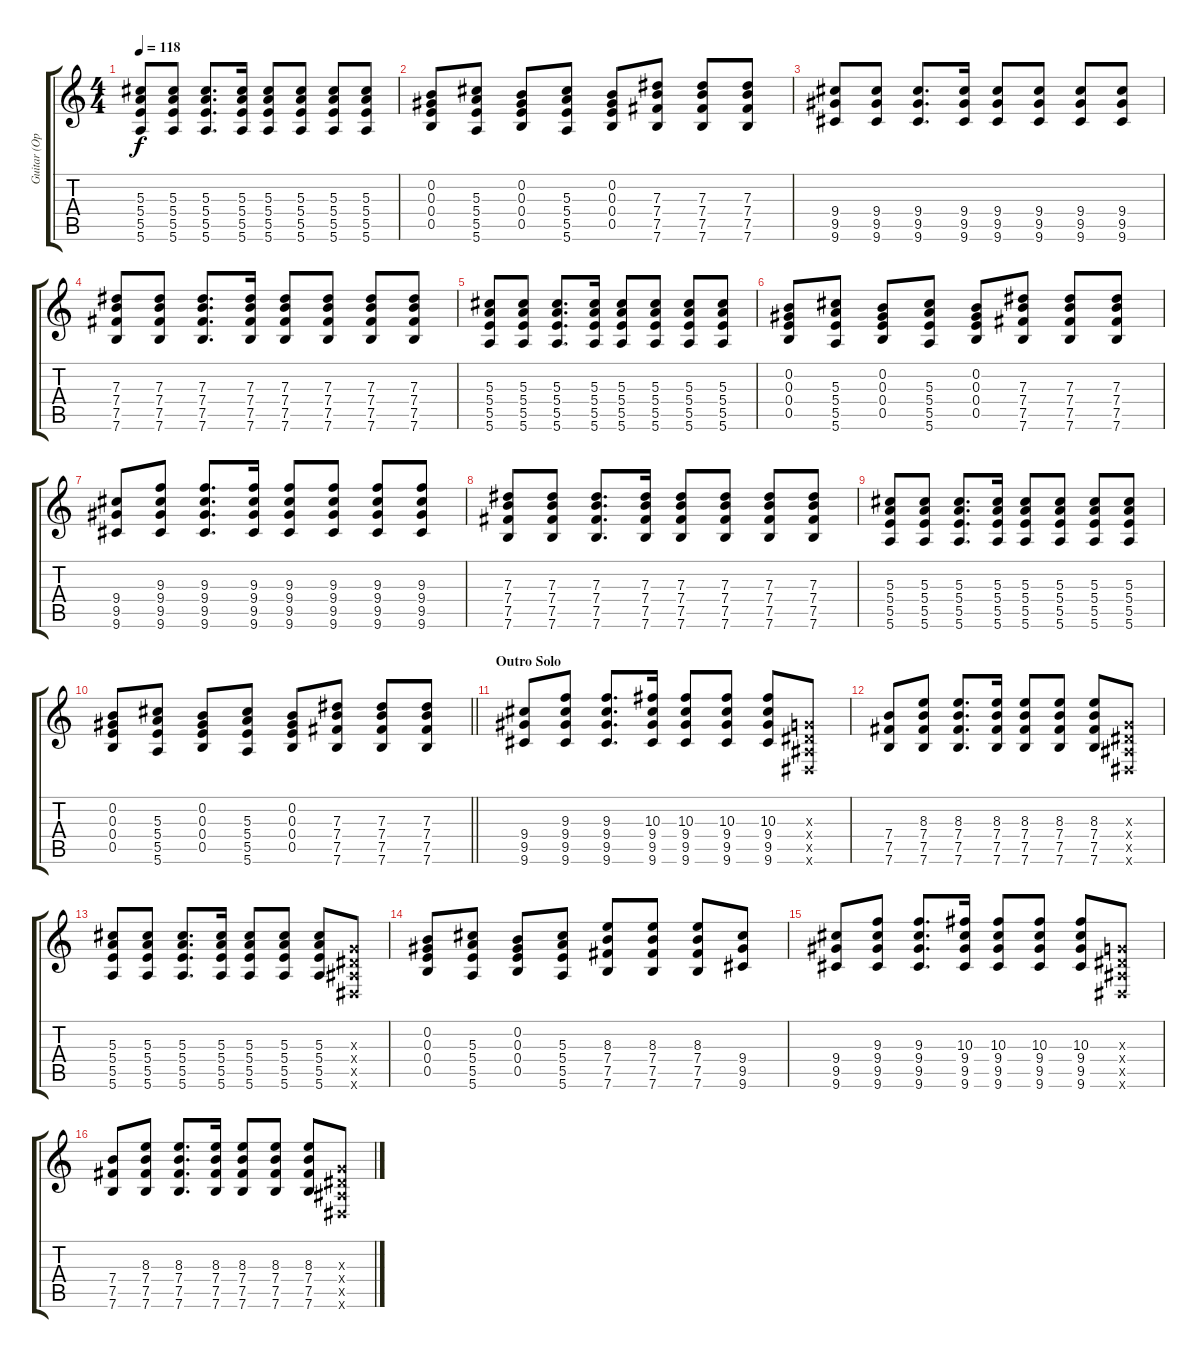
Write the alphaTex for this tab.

\track ("Guitar (Open-E)" "Guitar (Op") {instrument electricguitarclean}
\staff {score tabs}
\tuning (E4 B3 Ab3 E3 B2 E2) {hide}
\ts (4 4)
\tempo 118
\clef g2
\ks c
(5.3 5.4 5.5 5.6).8{dy f} (5.3 5.4 5.5 5.6).8 (5.3 5.4 5.5 5.6).8{d} (5.3 5.4 5.5 5.6).16 (5.3 5.4 5.5 5.6).8 (5.3 5.4 5.5 5.6).8 (5.3 5.4 5.5 5.6).8 (5.3 5.4 5.5 5.6).8 |
(0.2 0.3 0.4 0.5).8 (5.3 5.4 5.5 5.6).8 (0.2 0.3 0.4 0.5).8 (5.3 5.4 5.5 5.6).8 (0.2 0.3 0.4 0.5).8 (7.3 7.4 7.5 7.6).8 (7.3 7.4 7.5 7.6).8 (7.3 7.4 7.5 7.6).8 |
(9.4 9.5 9.6).8 (9.4 9.5 9.6).8 (9.4 9.5 9.6).8{d} (9.4 9.5 9.6).16 (9.4 9.5 9.6).8 (9.4 9.5 9.6).8 (9.4 9.5 9.6).8 (9.4 9.5 9.6).8 |
(7.3 7.4 7.5 7.6).8 (7.3 7.4 7.5 7.6).8 (7.3 7.4 7.5 7.6).8{d} (7.3 7.4 7.5 7.6).16 (7.3 7.4 7.5 7.6).8 (7.3 7.4 7.5 7.6).8 (7.3 7.4 7.5 7.6).8 (7.3 7.4 7.5 7.6).8 |
(5.3 5.4 5.5 5.6).8 (5.3 5.4 5.5 5.6).8 (5.3 5.4 5.5 5.6).8{d} (5.3 5.4 5.5 5.6).16 (5.3 5.4 5.5 5.6).8 (5.3 5.4 5.5 5.6).8 (5.3 5.4 5.5 5.6).8 (5.3 5.4 5.5 5.6).8 |
(0.2 0.3 0.4 0.5).8 (5.3 5.4 5.5 5.6).8 (0.2 0.3 0.4 0.5).8 (5.3 5.4 5.5 5.6).8 (0.2 0.3 0.4 0.5).8 (7.3 7.4 7.5 7.6).8 (7.3 7.4 7.5 7.6).8 (7.3 7.4 7.5 7.6).8 |
(9.4 9.5 9.6).8 (9.3 9.4 9.5 9.6).8 (9.3 9.4 9.5 9.6).8{d} (9.3 9.4 9.5 9.6).16 (9.3 9.4 9.5 9.6).8 (9.3 9.4 9.5 9.6).8 (9.3 9.4 9.5 9.6).8 (9.3 9.4 9.5 9.6).8 |
(7.3 7.4 7.5 7.6).8 (7.3 7.4 7.5 7.6).8 (7.3 7.4 7.5 7.6).8{d} (7.3 7.4 7.5 7.6).16 (7.3 7.4 7.5 7.6).8 (7.3 7.4 7.5 7.6).8 (7.3 7.4 7.5 7.6).8 (7.3 7.4 7.5 7.6).8 |
(5.3 5.4 5.5 5.6).8 (5.3 5.4 5.5 5.6).8 (5.3 5.4 5.5 5.6).8{d} (5.3 5.4 5.5 5.6).16 (5.3 5.4 5.5 5.6).8 (5.3 5.4 5.5 5.6).8 (5.3 5.4 5.5 5.6).8 (5.3 5.4 5.5 5.6).8 |
\barLineRight lightlight
(0.2 0.3 0.4 0.5).8 (5.3 5.4 5.5 5.6).8 (0.2 0.3 0.4 0.5).8 (5.3 5.4 5.5 5.6).8 (0.2 0.3 0.4 0.5).8 (7.3 7.4 7.5 7.6).8 (7.3 7.4 7.5 7.6).8 (7.3 7.4 7.5 7.6).8 |
\section ("" "Outro Solo")
(9.4 9.5 9.6).8 (9.3 9.4 9.5 9.6).8 (9.3 9.4 9.5 9.6).8{d} (10.3 9.4 9.5 9.6).16 (10.3 9.4 9.5 9.6).8 (10.3 9.4 9.5 9.6).8 (10.3 9.4 9.5 9.6).8 (-1.3{x} -1.4{x} -1.5{x} -1.6{x}).8 |
(7.4 7.5 7.6).8 (8.3 7.4 7.5 7.6).8 (8.3 7.4 7.5 7.6).8{d} (8.3 7.4 7.5 7.6).16 (8.3 7.4 7.5 7.6).8 (8.3 7.4 7.5 7.6).8 (8.3 7.4 7.5 7.6).8 (-1.3{x} -1.4{x} -1.5{x} -1.6{x}).8 |
(5.3 5.4 5.5 5.6).8 (5.3 5.4 5.5 5.6).8 (5.3 5.4 5.5 5.6).8{d} (5.3 5.4 5.5 5.6).16 (5.3 5.4 5.5 5.6).8 (5.3 5.4 5.5 5.6).8 (5.3 5.4 5.5 5.6).8 (-1.3{x} -1.4{x} -1.5{x} -1.6{x}).8 |
(0.2 0.3 0.4 0.5).8 (5.3 5.4 5.5 5.6).8 (0.2 0.3 0.4 0.5).8 (5.3 5.4 5.5 5.6).8 (8.3 7.4 7.5 7.6).8 (8.3 7.4 7.5 7.6).8 (8.3 7.4 7.5 7.6).8 (9.4 9.5 9.6).8 |
(9.4 9.5 9.6).8 (9.3 9.4 9.5 9.6).8 (9.3 9.4 9.5 9.6).8{d} (10.3 9.4 9.5 9.6).16 (10.3 9.4 9.5 9.6).8 (10.3 9.4 9.5 9.6).8 (10.3 9.4 9.5 9.6).8 (-1.3{x} -1.4{x} -1.5{x} -1.6{x}).8 |
(7.4 7.5 7.6).8 (8.3 7.4 7.5 7.6).8 (8.3 7.4 7.5 7.6).8{d} (8.3 7.4 7.5 7.6).16 (8.3 7.4 7.5 7.6).8 (8.3 7.4 7.5 7.6).8 (8.3 7.4 7.5 7.6).8 (-1.3{x} -1.4{x} -1.5{x} -1.6{x}).8
